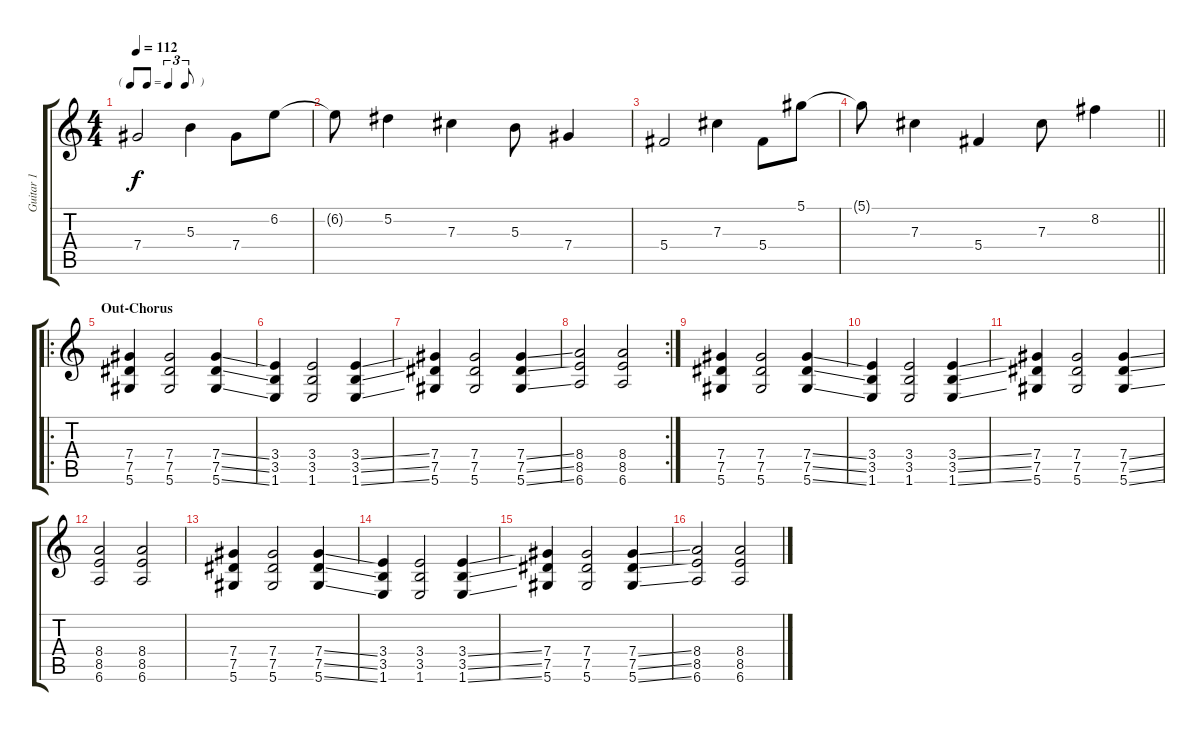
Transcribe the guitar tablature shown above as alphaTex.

\track ("Guitar 1" "Guitar 1") {instrument electricguitarclean}
\staff {score tabs}
\tuning (Eb4 Bb3 Gb3 Db3 Ab2 Eb2) {hide}
\ts (4 4)
\tf triplet8th
\tempo 112
\clef g2
\ks c
7.4.2{dy f} 5.3.4 7.4.8 6.2.8 |
6.2{t}.8 5.2.4 7.3.4 5.3.8 7.4.4 |
5.4.2 7.3.4 5.4.8 5.1.8 |
\barLineRight lightlight
5.1{t}.8 7.3.4 5.4.4 7.3.8 8.2.4 |
\ro
\section ("" "Out-Chorus")
(7.4 7.5 5.6).4{instrument distortionguitar} (7.4 7.5 5.6).2 (7.4{ss} 7.5{ss} 5.6{ss}).4 |
(3.4 3.5 1.6).4 (3.4 3.5 1.6).2 (3.4{ss} 3.5{ss} 1.6{ss}).4 |
(7.4 7.5 5.6).4 (7.4 7.5 5.6).2 (7.4{ss} 7.5{ss} 5.6{ss}).4 |
\rc 2
(8.4 8.5 6.6).2 (8.4 8.5 6.6).2 |
(7.4 7.5 5.6).4 (7.4 7.5 5.6).2 (7.4{ss} 7.5{ss} 5.6{ss}).4 |
(3.4 3.5 1.6).4 (3.4 3.5 1.6).2 (3.4{ss} 3.5{ss} 1.6{ss}).4 |
(7.4 7.5 5.6).4 (7.4 7.5 5.6).2 (7.4{ss} 7.5{ss} 5.6{ss}).4 |
(8.4 8.5 6.6).2 (8.4 8.5 6.6).2 |
(7.4 7.5 5.6).4 (7.4 7.5 5.6).2 (7.4{ss} 7.5{ss} 5.6{ss}).4 |
(3.4 3.5 1.6).4 (3.4 3.5 1.6).2 (3.4{ss} 3.5{ss} 1.6{ss}).4 |
(7.4 7.5 5.6).4 (7.4 7.5 5.6).2 (7.4{ss} 7.5{ss} 5.6{ss}).4 |
(8.4 8.5 6.6).2 (8.4 8.5 6.6).2
